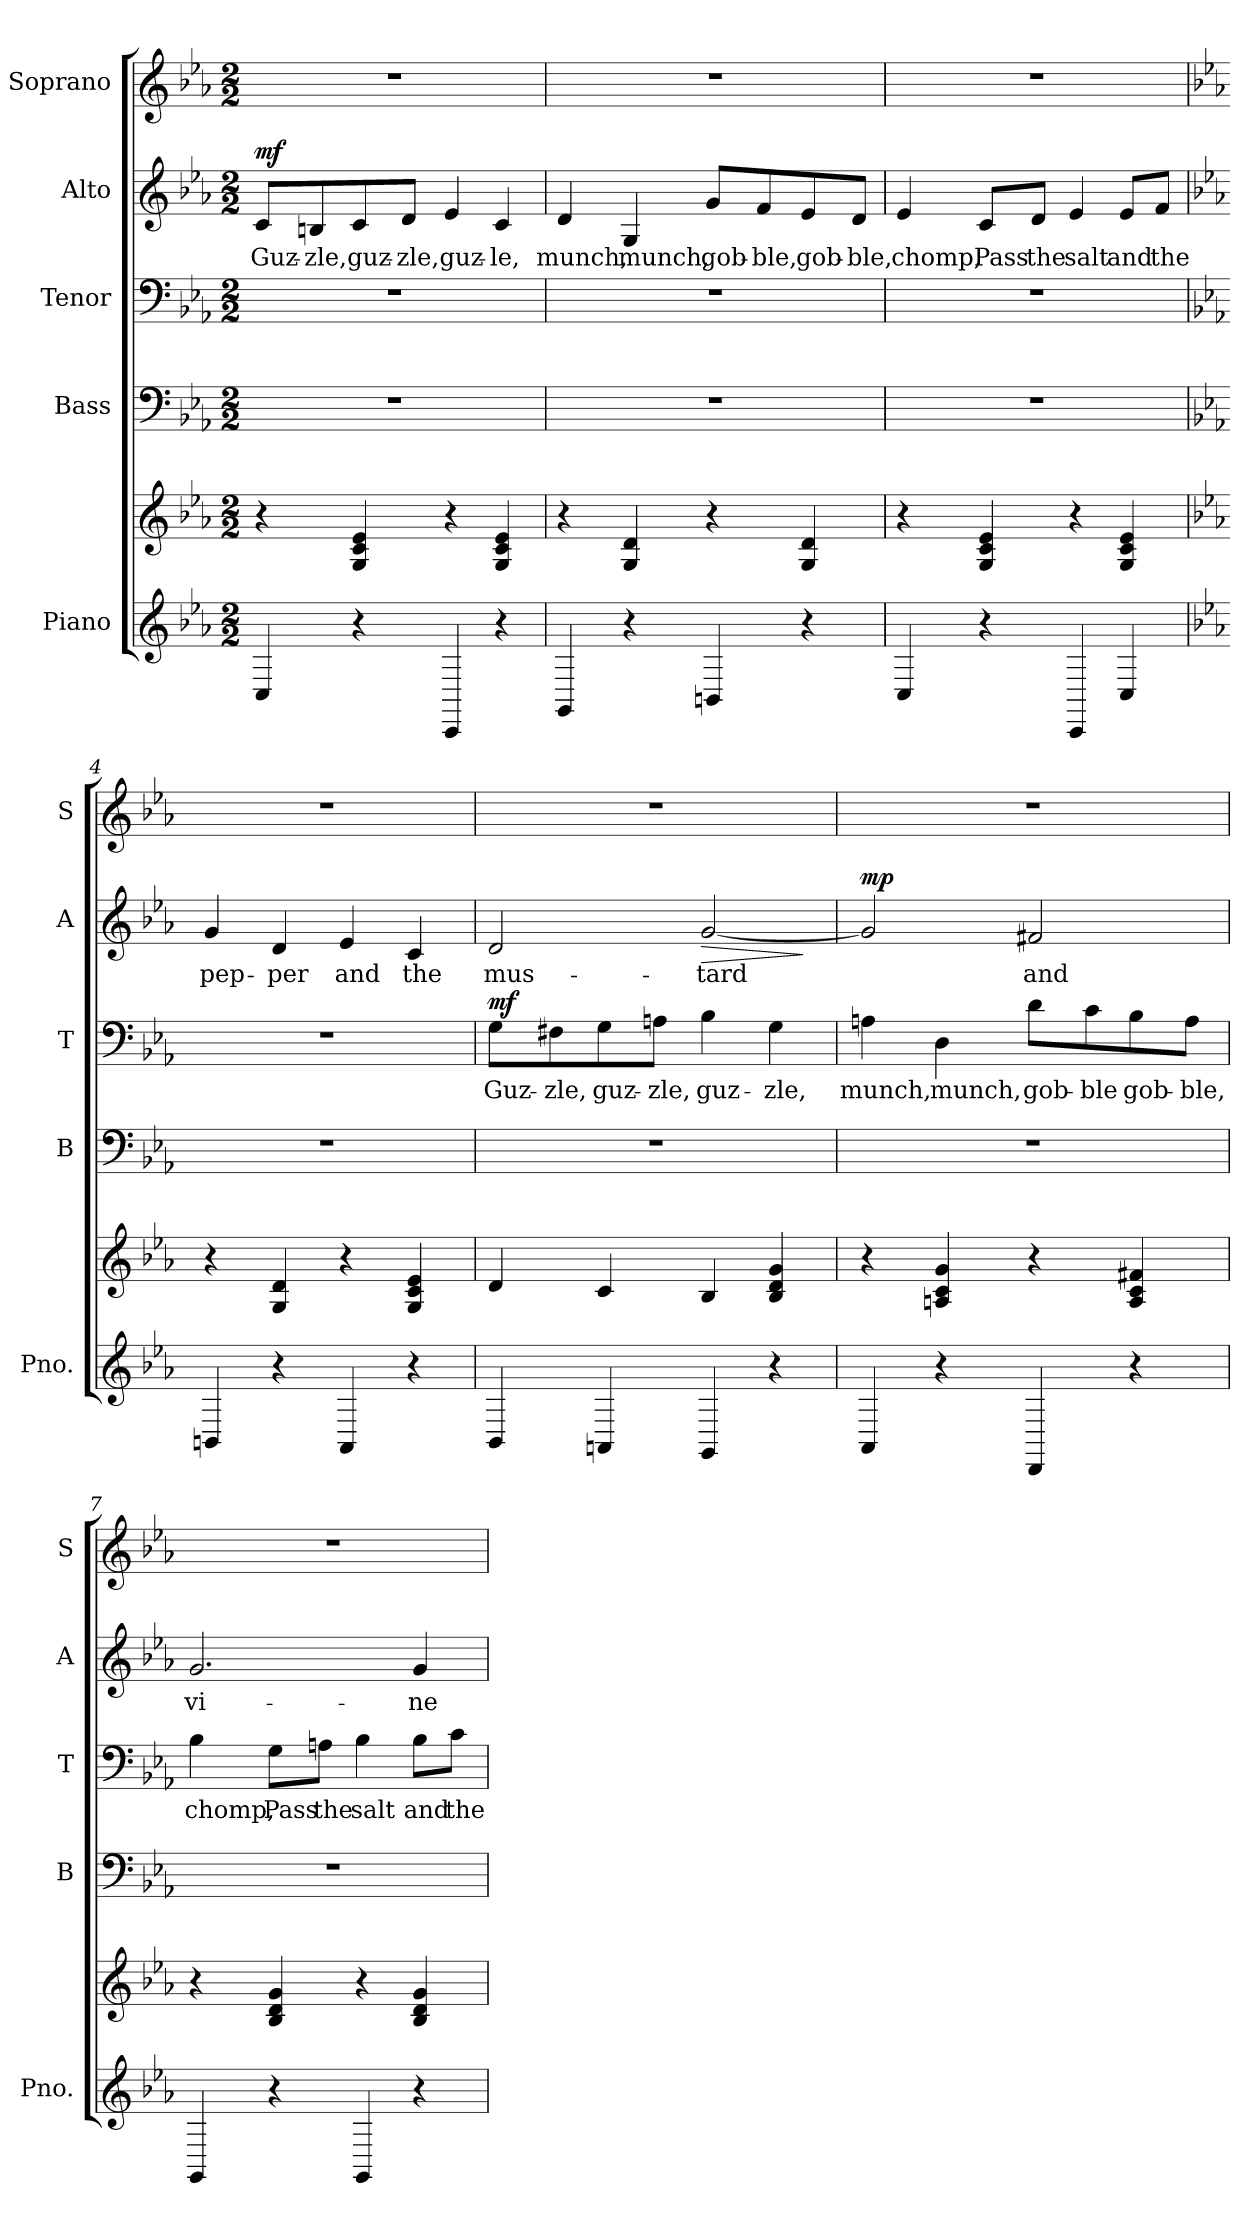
**kern	**kern	**kern	**kern	**text	**dynam	**kern	**text	**dynam	**kern
*part5	*part5	*part4	*part3	*part3	*part3	*part2	*part2	*part2	*part1
*staff6	*staff5	*staff4	*staff3	*staff3	*staff3	*staff2	*staff2	*staff2	*staff1
*I"Piano	*	*I"Bass	*I"Tenor	*	*	*I"Alto	*	*	*I"Soprano
*I'Pno.	*	*I'B	*I'T	*	*	*I'A	*	*	*I'S
*clefG2	*clefG2	*clefF4	*clefF4	*	*	*clefG2	*	*	*clefG2
*k[b-e-a-]	*k[b-e-a-]	*k[b-e-a-]	*k[b-e-a-]	*	*	*k[b-e-a-]	*	*	*k[b-e-a-]
*M2/2	*M2/2	*M2/2	*M2/2	*	*	*M2/2	*	*	*M2/2
=1	=1	=1	=1	=1	=1	=1	=1	=1	=1
!	!	!	!	!	!	!	!	!LO:DY:a	!
4C/	4r	1r	1r	.	.	8c/L	Guz-	mf	1r
.	.	.	.	.	.	8Bn/	-zle,	.	.
4r	4G/ 4c/ 4e-/	.	.	.	.	8c/	guz-	.	.
.	.	.	.	.	.	8d/J	-zle,	.	.
4CC/	4r	.	.	.	.	4e-/	guz-	.	.
4r	4G/ 4c/ 4e-/	.	.	.	.	4c/	-le,	.	.
=2	=2	=2	=2	=2	=2	=2	=2	=2	=2
4GG/	4r	1r	1r	.	.	4d/	munch,	.	1r
4r	4G/ 4d/	.	.	.	.	4G/	munch,	.	.
4BBn/	4r	.	.	.	.	8g/L	gob-	.	.
.	.	.	.	.	.	8f/	-ble,	.	.
4r	4G/ 4d/	.	.	.	.	8e-/	gob-	.	.
.	.	.	.	.	.	8d/J	-ble,	.	.
=3	=3	=3	=3	=3	=3	=3	=3	=3	=3
4C/	4r	1r	1r	.	.	4e-/	chomp,	.	1r
4r	4G/ 4c/ 4e-/	.	.	.	.	8c/L	Pass	.	.
.	.	.	.	.	.	8d/J	the	.	.
4CC/	4r	.	.	.	.	4e-/	salt	.	.
4C/	4G/ 4c/ 4e-/	.	.	.	.	8e-/L	and	.	.
.	.	.	.	.	.	8f/J	the	.	.
!!LO:LB:g=z
=4	=4	=4	=4	=4	=4	=4	=4	=4	=4
*k[b-e-a-]	*k[b-e-a-]	*k[b-e-a-]	*k[b-e-a-]	*	*	*k[b-e-a-]	*	*	*k[b-e-a-]
4BBn/	4r	1r	1r	.	.	4g/	pep-	.	1r
4r	4G/ 4d/	.	.	.	.	4d/	-per	.	.
4AA-/	4r	.	.	.	.	4e-/	and	.	.
4r	4G/ 4c/ 4e-/	.	.	.	.	4c/	the	.	.
=5	=5	=5	=5	=5	=5	=5	=5	=5	=5
!	!	!	!	!	!LO:DY:a	!	!	!	!
4BB-/	4d/	1r	8G\L	Guz-	mf	2d/	mus-	.	1r
.	.	.	8F#X\	-zle,	.	.	.	.	.
4AAn/	4c/	.	8G\	guz-	.	.	.	.	.
.	.	.	8An\J	-zle,	.	.	.	.	.
!	!	!	!	!	!	!	!	!LO:HP:b	!
4GG/	4B-/	.	4B-\	guz-	.	[2g/	-tard	>	.
4r	4B-/ 4d/ 4g/	.	4G\	-zle,	.	.	.	.	.
.	.	.	.	.	.	.	.	]	.
=6	=6	=6	=6	=6	=6	=6	=6	=6	=6
!	!	!	!	!	!	!	!	!LO:DY:a	!
4AA-/	4r	1r	4An\	munch,	.	2g/]	.	mp	1r
4r	4An/ 4c/ 4g/	.	4D\	munch,	.	.	.	.	.
4DD/	4r	.	8d\L	gob-	.	2f#X/	and	.	.
.	.	.	8c\	-ble	.	.	.	.	.
4r	4A/ 4c/ 4f#X/	.	8B-\	gob-	.	.	.	.	.
.	.	.	8A\J	-ble,	.	.	.	.	.
=7	=7	=7	=7	=7	=7	=7	=7	=7	=7
4GG/	4r	1r	4B-\	chomp,	.	2.g/	vi-	.	1r
4r	4B-/ 4d/ 4g/	.	8G\L	Pass	.	.	.	.	.
.	.	.	8An\J	the	.	.	.	.	.
4GG/	4r	.	4B-\	salt	.	.	.	.	.
4r	4B-/ 4d/ 4g/	.	8B-\L	and	.	4g/	-ne-	.	.
.	.	.	8c\J	the	.	.	.	.	.
=	=	=	=	=	=	=	=	=	=
*-	*-	*-	*-	*-	*-	*-	*-	*-	*-
